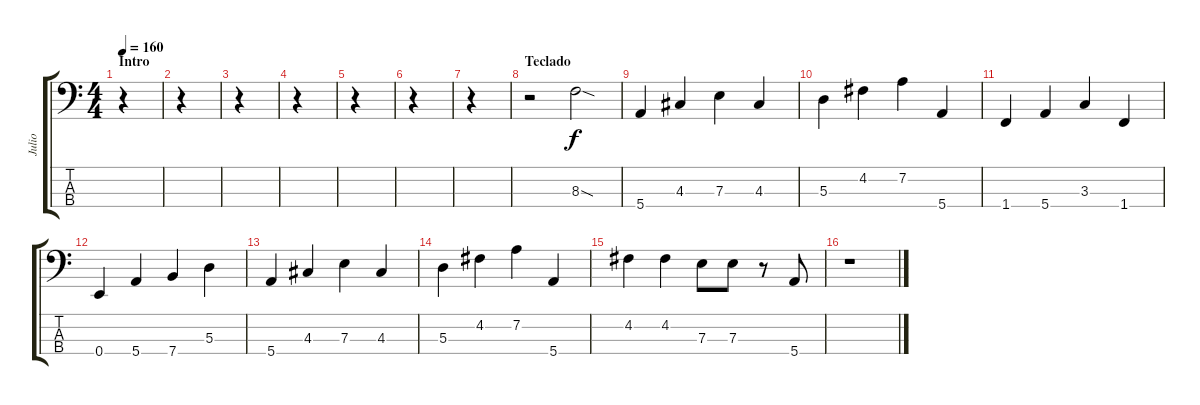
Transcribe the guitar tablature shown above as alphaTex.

\track ("Julio" "Julio") {instrument electricbassfinger}
\staff {score tabs}
\tuning (G2 D2 A1 E1) {hide}
\ts (4 4)
\section ("" "Intro")
\tempo 160
\clef f4
\ks c
r.4{dy f instrument electricbassfinger} |
r.4 |
r.4 |
r.4 |
r.4 |
r.4 |
r.4 |
\section ("" "Teclado")
r.2 8.3{sod}.2 |
5.4.4 4.3.4 7.3.4 4.3.4 |
5.3.4 4.2.4 7.2.4 5.4.4 |
1.4.4 5.4.4 3.3.4 1.4.4 |
0.4.4 5.4.4 7.4.4 5.3.4 |
5.4.4 4.3.4 7.3.4 4.3.4 |
5.3.4 4.2.4 7.2.4 5.4.4 |
4.2.4 4.2.4 7.3.8 7.3.8 r.8 5.4.8 |
r.1
